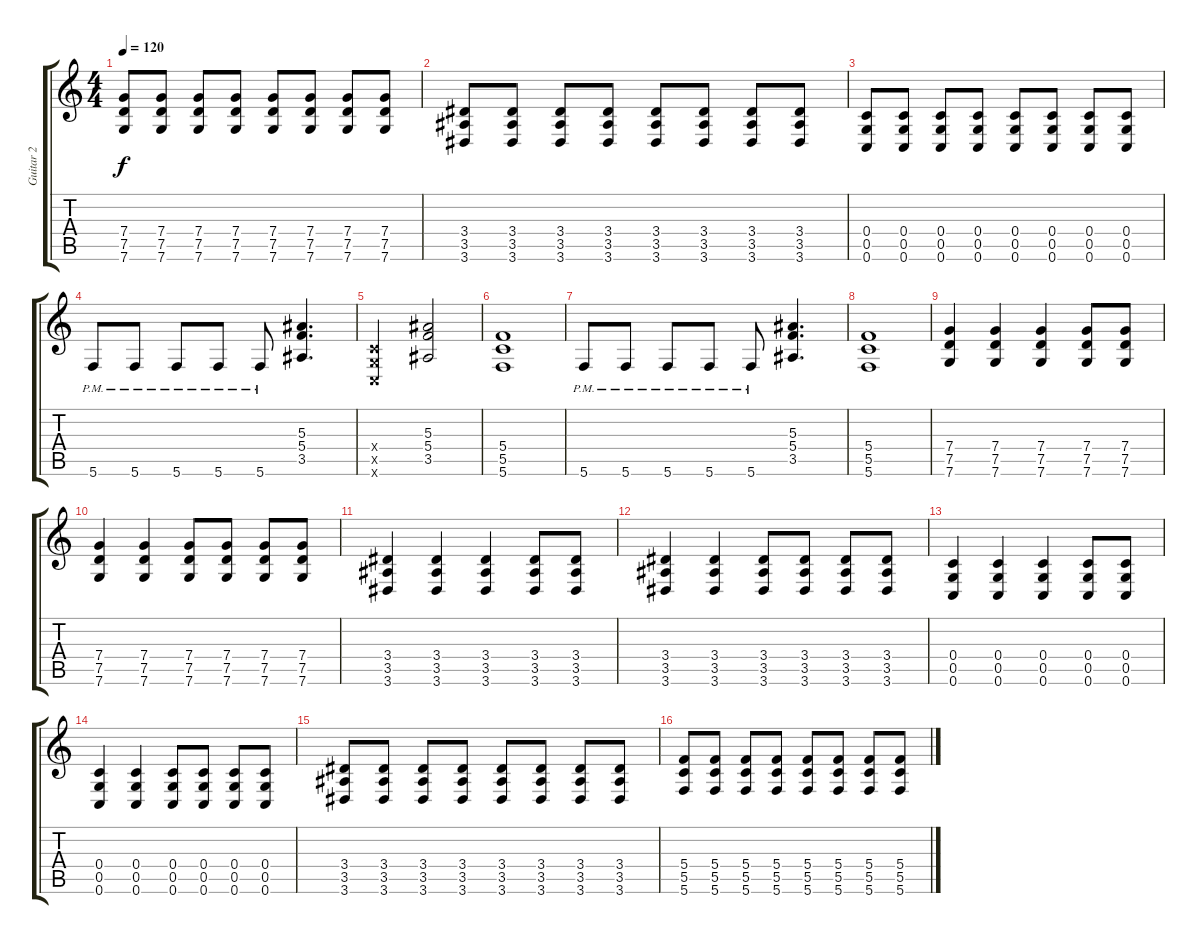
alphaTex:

\track ("Guitar 2" "Guitar 2") {instrument distortionguitar}
\staff {score tabs}
\tuning (D4 A3 F3 C3 G2 C2) {hide}
\ts (4 4)
\tempo 120
\clef g2
\ks c
(7.4 7.5 7.6).8{dy f} (7.4 7.5 7.6).8 (7.4 7.5 7.6).8 (7.4 7.5 7.6).8 (7.4 7.5 7.6).8 (7.4 7.5 7.6).8 (7.4 7.5 7.6).8 (7.4 7.5 7.6).8 |
(3.4 3.5 3.6).8 (3.4 3.5 3.6).8 (3.4 3.5 3.6).8 (3.4 3.5 3.6).8 (3.4 3.5 3.6).8 (3.4 3.5 3.6).8 (3.4 3.5 3.6).8 (3.4 3.5 3.6).8 |
(0.4 0.5 0.6).8 (0.4 0.5 0.6).8 (0.4 0.5 0.6).8 (0.4 0.5 0.6).8 (0.4 0.5 0.6).8 (0.4 0.5 0.6).8 (0.4 0.5 0.6).8 (0.4 0.5 0.6).8 |
5.6{pm}.8 5.6{pm}.8 5.6{pm}.8 5.6{pm}.8 5.6{pm}.8 (5.3 5.4 3.5).4{d} |
(0.4{x} 0.5{x} 0.6{x}).2 (5.3 5.4 3.5).2 |
(5.4 5.5 5.6).1 |
5.6{pm}.8 5.6{pm}.8 5.6{pm}.8 5.6{pm}.8 5.6{pm}.8 (5.3 5.4 3.5).4{d} |
(5.4 5.5 5.6).1 |
(7.4 7.5 7.6).4 (7.4 7.5 7.6).4 (7.4 7.5 7.6).4 (7.4 7.5 7.6).8 (7.4 7.5 7.6).8 |
(7.4 7.5 7.6).4 (7.4 7.5 7.6).4 (7.4 7.5 7.6).8 (7.4 7.5 7.6).8 (7.4 7.5 7.6).8 (7.4 7.5 7.6).8 |
(3.4 3.5 3.6).4 (3.4 3.5 3.6).4 (3.4 3.5 3.6).4 (3.4 3.5 3.6).8 (3.4 3.5 3.6).8 |
(3.4 3.5 3.6).4 (3.4 3.5 3.6).4 (3.4 3.5 3.6).8 (3.4 3.5 3.6).8 (3.4 3.5 3.6).8 (3.4 3.5 3.6).8 |
(0.4 0.5 0.6).4 (0.4 0.5 0.6).4 (0.4 0.5 0.6).4 (0.4 0.5 0.6).8 (0.4 0.5 0.6).8 |
(0.4 0.5 0.6).4 (0.4 0.5 0.6).4 (0.4 0.5 0.6).8 (0.4 0.5 0.6).8 (0.4 0.5 0.6).8 (0.4 0.5 0.6).8 |
(3.4 3.5 3.6).8 (3.4 3.5 3.6).8 (3.4 3.5 3.6).8 (3.4 3.5 3.6).8 (3.4 3.5 3.6).8 (3.4 3.5 3.6).8 (3.4 3.5 3.6).8 (3.4 3.5 3.6).8 |
(5.4 5.5 5.6).8 (5.4 5.5 5.6).8 (5.4 5.5 5.6).8 (5.4 5.5 5.6).8 (5.4 5.5 5.6).8 (5.4 5.5 5.6).8 (5.4 5.5 5.6).8 (5.4 5.5 5.6).8
